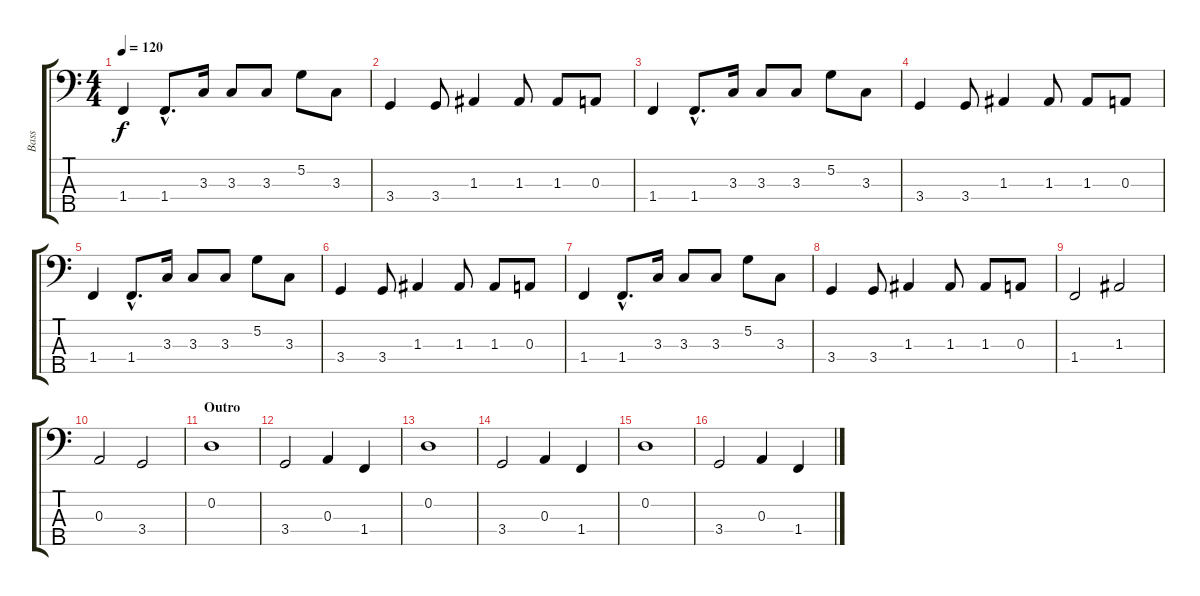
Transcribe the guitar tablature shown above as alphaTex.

\track ("Bass" "Bass") {instrument electricbassfinger}
\staff {score tabs}
\tuning (G2 D2 A1 E1 B0) {hide}
\ts (4 4)
\tempo 120
\clef f4
\ks c
1.4.4{dy f} 1.4{hac}.8{d} 3.3.16 3.3.8 3.3.8 5.2.8 3.3.8 |
3.4.4 3.4.8 1.3.4 1.3.8 1.3.8 0.3.8 |
1.4.4 1.4{hac}.8{d} 3.3.16 3.3.8 3.3.8 5.2.8 3.3.8 |
3.4.4 3.4.8 1.3.4 1.3.8 1.3.8 0.3.8 |
1.4.4 1.4{hac}.8{d} 3.3.16 3.3.8 3.3.8 5.2.8 3.3.8 |
3.4.4 3.4.8 1.3.4 1.3.8 1.3.8 0.3.8 |
1.4.4 1.4{hac}.8{d} 3.3.16 3.3.8 3.3.8 5.2.8 3.3.8 |
3.4.4 3.4.8 1.3.4 1.3.8 1.3.8 0.3.8 |
1.4.2 1.3.2 |
0.3.2 3.4.2 |
\section ("" "Outro")
0.2.1 |
3.4.2 0.3.4 1.4.4 |
0.2.1 |
3.4.2 0.3.4 1.4.4 |
0.2.1 |
3.4.2 0.3.4 1.4.4
